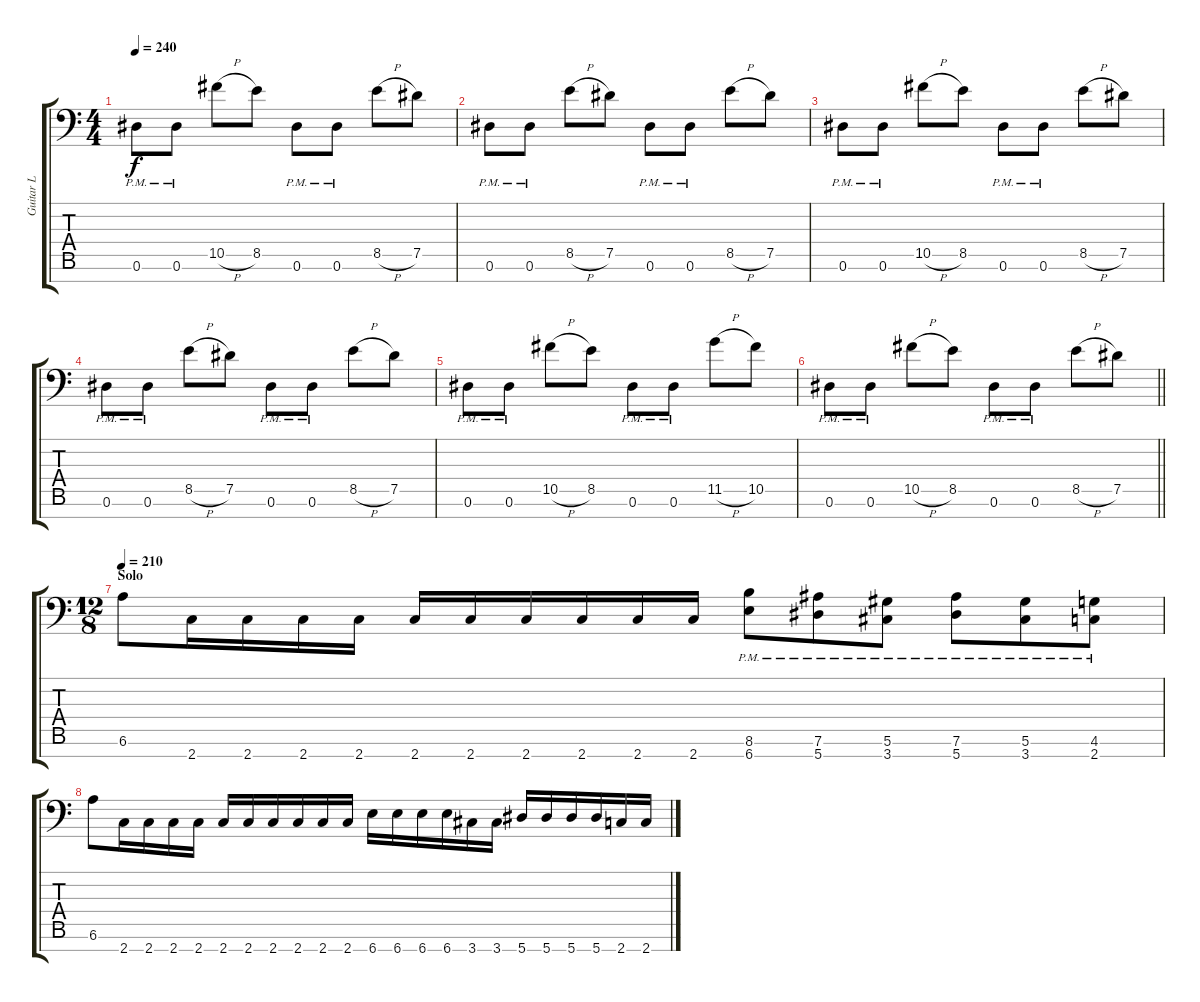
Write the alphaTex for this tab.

\track ("Guitar L" "Guitar L") {instrument distortionguitar}
\staff {score tabs}
\tuning (Eb4 Bb3 Gb3 Db3 Ab2 Eb2 Bb1) {hide}
\ts (4 4)
\tempo 240
\clef f4
\ks c
0.6{pm}.8{dy f} 0.6{pm}.8 10.5{h}.8 8.5.8 0.6{pm}.8 0.6{pm}.8 8.5{h}.8 7.5.8 |
0.6{pm}.8 0.6{pm}.8 8.5{h}.8 7.5.8 0.6{pm}.8 0.6{pm}.8 8.5{h}.8 7.5.8 |
0.6{pm}.8 0.6{pm}.8 10.5{h}.8 8.5.8 0.6{pm}.8 0.6{pm}.8 8.5{h}.8 7.5.8 |
0.6{pm}.8 0.6{pm}.8 8.5{h}.8 7.5.8 0.6{pm}.8 0.6{pm}.8 8.5{h}.8 7.5.8 |
0.6{pm}.8 0.6{pm}.8 10.5{h}.8 8.5.8 0.6{pm}.8 0.6{pm}.8 11.5{h}.8 10.5.8 |
\barLineRight lightlight
0.6{pm}.8 0.6{pm}.8 10.5{h}.8 8.5.8 0.6{pm}.8 0.6{pm}.8 8.5{h}.8 7.5.8 |
\ts (12 8)
\section ("" "Solo")
\tempo 210
6.6.8 2.7.16 2.7.16 2.7.16 2.7.16 2.7.16 2.7.16 2.7.16 2.7.16 2.7.16 2.7.16 (8.6{pm} 6.7{pm}).8 (7.6{pm} 5.7{pm}).8 (5.6{pm} 3.7{pm}).8 (7.6{pm} 5.7{pm}).8 (5.6{pm} 3.7{pm}).8 (4.6{pm} 2.7{pm}).8 |
6.6.8 2.7.16 2.7.16 2.7.16 2.7.16 2.7.16 2.7.16 2.7.16 2.7.16 2.7.16 2.7.16 6.7.16 6.7.16 6.7.16 6.7.16 3.7.16 3.7.16 5.7.16 5.7.16 5.7.16 5.7.16 2.7.16 2.7.16
